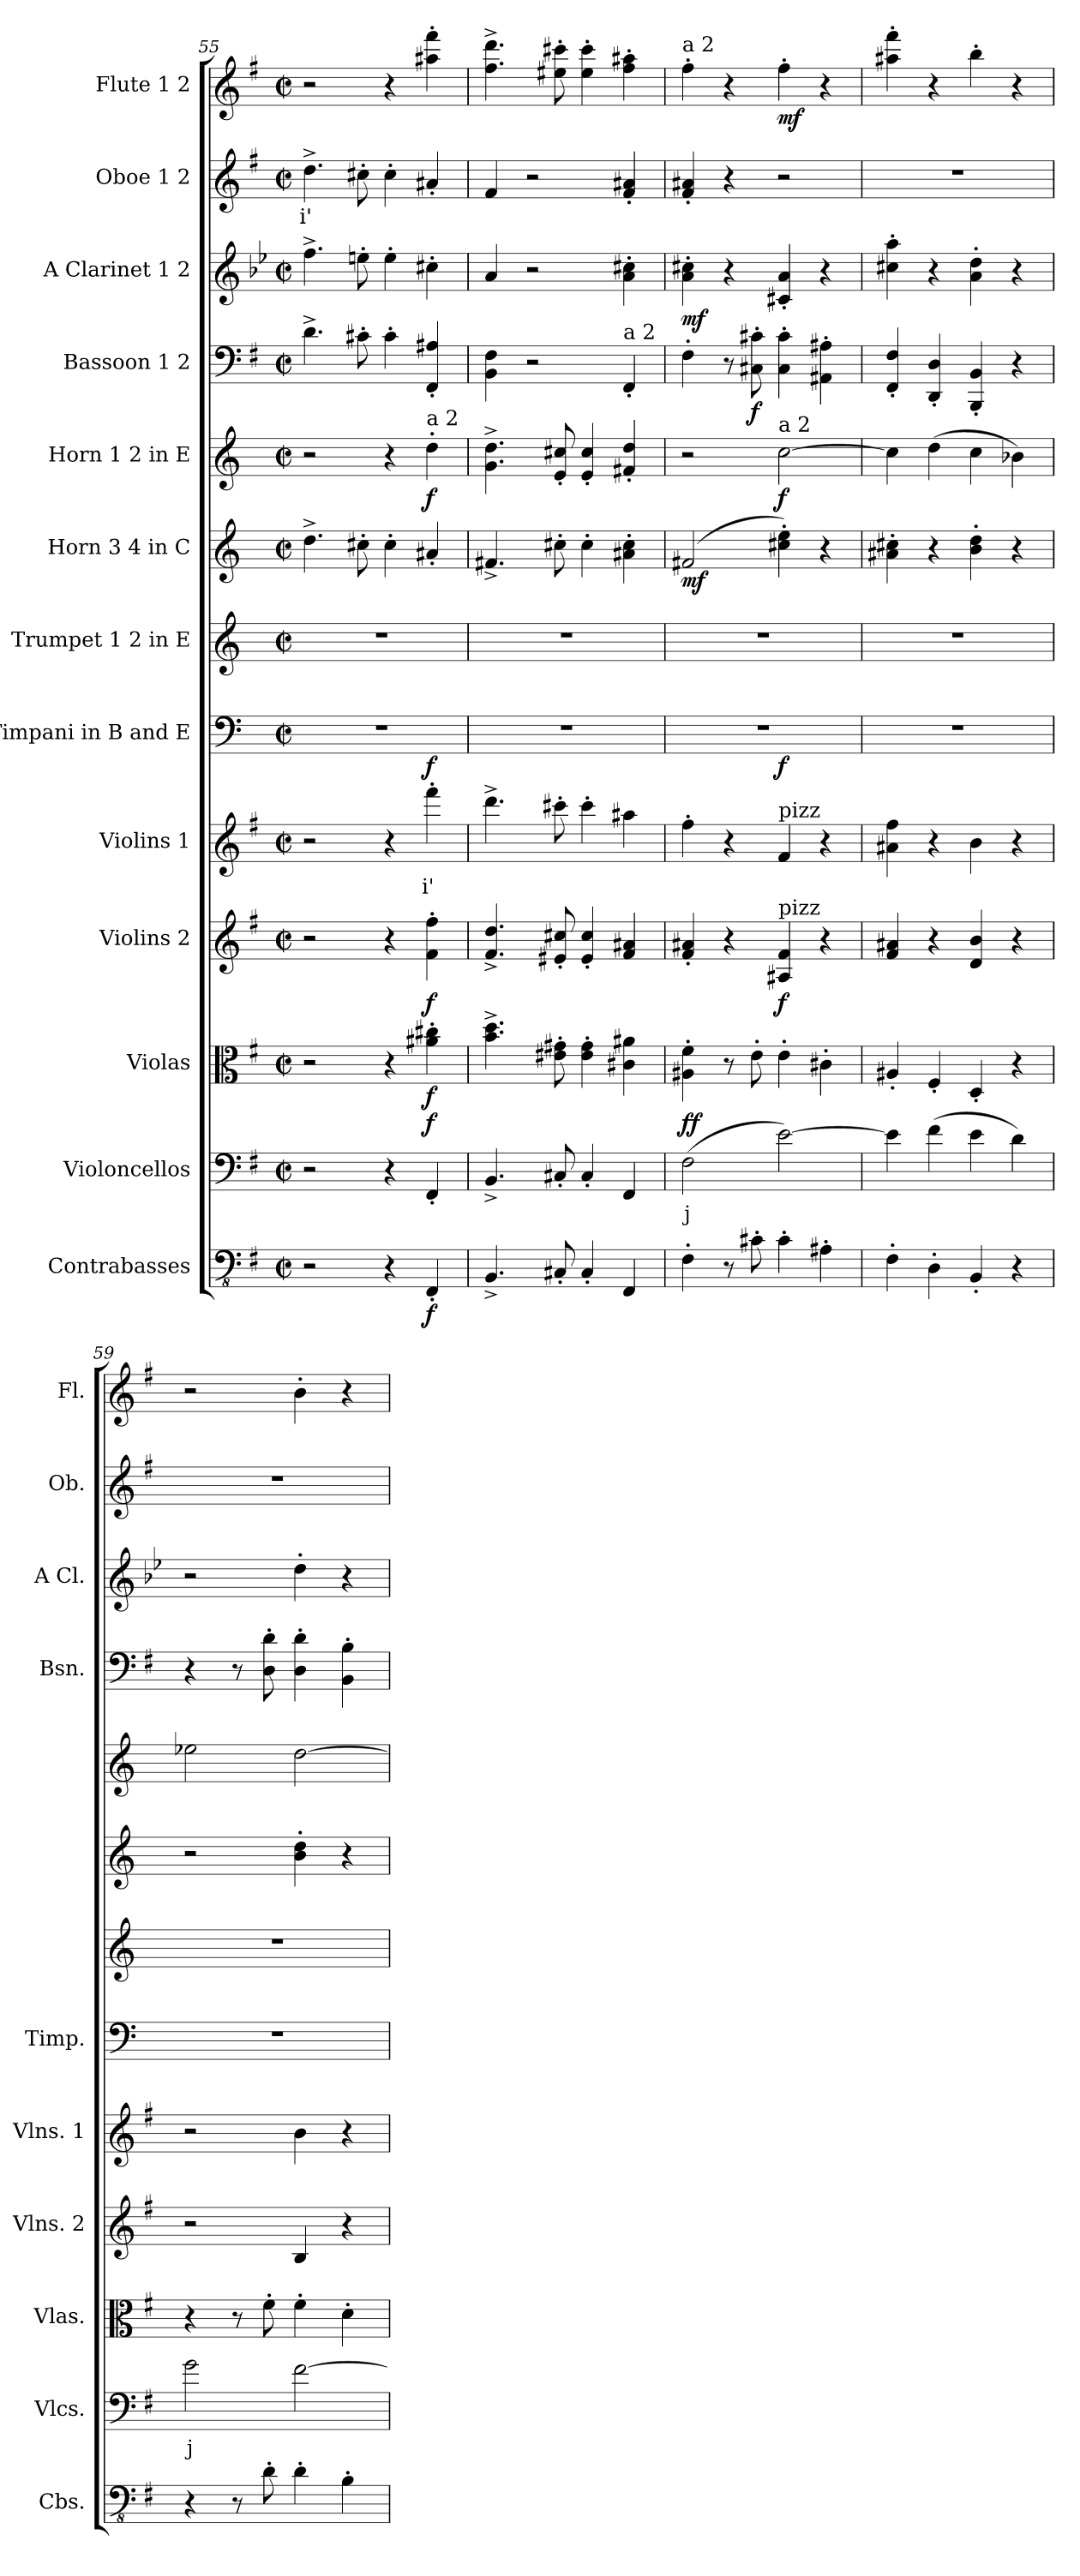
**kern	**dynam	**kern	**text	**dynam	**kern	**dynam	**kern	**dynam	**kern	**text	**dynam	**kern	**kern	**kern	**dynam	**kern	**dynam	**kern	**dynam	**kern	**dynam	**kern	**text	**kern	**dynam
*part13	*part13	*part12	*part12	*part12	*part11	*part11	*part10	*part10	*part9	*part9	*part9	*part8	*part7	*part6	*part6	*part5	*part5	*part4	*part4	*part3	*part3	*part2	*part2	*part1	*part1
*staff13	*staff13	*staff12	*staff12	*staff12	*staff11	*staff11	*staff10	*staff10	*staff9	*staff9	*staff9	*staff8	*staff7	*staff6	*staff6	*staff5	*staff5	*staff4	*staff4	*staff3	*staff3	*staff2	*staff2	*staff1	*staff1
*I"Contrabasses	*	*I"Violoncellos	*	*	*I"Violas	*	*I"Violins 2	*	*I"Violins 1	*	*	*I"Timpani in B and E	*I"Trumpet 1 2 in E	*I"Horn 3 4  in C	*	*I"Horn 1 2 in E	*	*I"Bassoon 1 2	*	*I"A Clarinet 1 2	*	*I"Oboe 1 2	*	*I"Flute 1 2	*
*I'Cbs.	*	*I'Vlcs.	*	*	*I'Vlas.	*	*I'Vlns. 2	*	*I'Vlns. 1	*	*	*I'Timp.	*	*	*	*	*	*I'Bsn.	*	*I'A Cl.	*	*I'Ob.	*	*I'Fl.	*
*clefFv4	*	*clefF4	*	*	*clefC3	*	*clefG2	*	*clefG2	*	*	*clefF4	*clefG2	*clefG2	*	*clefG2	*	*clefF4	*	*clefG2	*	*clefG2	*	*clefG2	*
*	*	*	*	*	*	*	*	*	*	*	*	*	*ITrd-2c-4	*ITrd7c12	*	*ITrd5c8	*	*	*	*ITrd2c3	*	*	*	*	*
*k[f#]	*	*k[f#]	*	*	*k[f#]	*	*k[f#]	*	*k[f#]	*	*	*k[]	*k[f#c#g#d#]	*k[]	*	*k[f#c#g#d#]	*	*k[f#]	*	*k[f#]	*	*k[f#]	*	*k[f#]	*
*M2/2	*	*M2/2	*	*	*M2/2	*	*M2/2	*	*M2/2	*	*	*M2/2	*M2/2	*M2/2	*	*M2/2	*	*M2/2	*	*M2/2	*	*M2/2	*	*M2/2	*
*met(c|)	*	*met(c|)	*	*	*met(c|)	*	*met(c|)	*	*met(c|)	*	*	*met(c|)	*met(c|)	*met(c|)	*	*met(c|)	*	*met(c|)	*	*met(c|)	*	*met(c|)	*	*met(c|)	*
=55	=55	=55	=55	=55	=55	=55	=55	=55	=55	=55	=55	=55	=55	=55	=55	=55	=55	=55	=55	=55	=55	=55	=55	=55	=55
!	!	!	!	!	!	!	!	!	!	!	!	!	!	!	!	!	!	!	!	!	!	!	!LO:LY:b:color=#FF0000	!	!
2r	.	2r	.	.	2r	.	2r	.	2r	.	.	1r	1r	4.d^\	.	2r	.	4.d^\	.	4.dd^\	.	4.dd^\	i'	2r	.
.	.	.	.	.	.	.	.	.	.	.	.	.	.	8c#X'\	.	.	.	8c#X'\	.	8cc#X'\	.	8cc#X'\	.	.	.
4r	.	4r	.	.	4r	.	4r	.	4r	.	.	.	.	4c#'\	.	4r	.	4c#'\	.	4cc#'\	.	4cc#'\	.	4r	.
!	!	!	!	!	!	!	!	!	!	!	!	!	!	!	!	!LO:TX:a:t=a 2	!	!	!	!	!	!	!	!	!
!	!LO:DY:b	!	!	!LO:DY:b	!	!LO:DY:b	!	!LO:DY:b	!	!LO:LY:b:color=#FF0000	!LO:DY:b	!	!	!	!	!	!LO:DY:b	!	!	!	!	!	!	!	!
4FFF#'/	f	4FF#'/	.	f	4a#X\' 4cc#X\'	f	4f#\' 4ff#\'	f	4fff#'\	i'	f	.	.	4A#X'/	.	4f#'\	f	4FF#/' 4A#X/'	.	4a#X'\	.	4a#X'/	.	4aa#X\' 4fff#\'	.
=56	=56	=56	=56	=56	=56	=56	=56	=56	=56	=56	=56	=56	=56	=56	=56	=56	=56	=56	=56	=56	=56	=56	=56	=56	=56
4.BBB^/	.	4.BB^/	.	.	4.b\^ 4.dd\^	.	4.f#/^ 4.dd/^	.	4.ddd^\	.	.	1r	1r	4.F#X^/	.	4.B\^ 4.f#\^	.	4BB\ 4F#\	.	4f#/	.	4f#/	.	4.ff#\^ 4.ddd\^	.
.	.	.	.	.	.	.	.	.	.	.	.	.	.	.	.	.	.	2r	.	2r	.	2r	.	.	.
8CC#X'/	.	8C#X'/	.	.	8e#X\' 8g#X\'	.	8e#X/' 8cc#X/'	.	8ccc#X'\	.	.	.	.	8c#X'\	.	8G#/' 8e#X/'	.	.	.	.	.	.	.	8ee#X\' 8ccc#X\'	.
4CC#'/	.	4C#'/	.	.	4e#\' 4g#\'	.	4e#/' 4cc#/'	.	4ccc#'\	.	.	.	.	4c#'\	.	4G#/' 4e#/'	.	.	.	.	.	.	.	4ee#\' 4ccc#\'	.
!	!	!	!	!	!	!	!	!	!	!	!	!	!	!	!	!	!	!LO:TX:a:t=a 2	!	!	!	!	!	!	!
4FFF#/	.	4FF#/	.	.	4c#X\ 4a#X\	.	4f#/ 4a#X/	.	4aa#X\	.	.	.	.	4A#X\' 4c#\'	.	4A#X/' 4f#/'	.	4FF#'/	.	4f#\' 4a#X\'	.	4f#/' 4a#X/'	.	4ff#\' 4aa#X\'	.
=57	=57	=57	=57	=57	=57	=57	=57	=57	=57	=57	=57	=57	=57	=57	=57	=57	=57	=57	=57	=57	=57	=57	=57	=57	=57
!	!	!	!	!	!	!	!	!	!	!	!	!	!	!	!	!	!	!	!	!	!	!	!	!LO:TX:a:t=a 2	!
!	!	!	!LO:LY:b:color=#FF0000	!LO:DY:b	!	!	!	!	!	!	!	!	!	!	!LO:DY:b	!	!	!	!	!	!LO:DY:b	!	!	!	!
4FF#'\	.	(>2F#\	j	ff	4A#X\' 4f#\'	.	4f#/' 4a#X/'	.	4ff#'\	.	.	1r	1r	(>2F#X/	mf	2r	.	4F#'\	.	4f#\' 4a#X\'	mf	4f#/' 4a#X/'	.	4ff#'\	.
8r	.	.	.	.	8r	.	4r	.	4r	.	.	.	.	.	.	.	.	8r	.	4r	.	4r	.	4r	.
!	!	!	!	!	!	!	!	!	!	!	!	!	!	!	!	!	!	!	!LO:DY:b	!	!	!	!	!	!
8C#X'\	.	.	.	.	8e'\	.	.	.	.	.	.	.	.	.	.	.	.	8C#X\' 8c#X\'	f	.	.	.	.	.	.
!	!	!	!	!	!	!	!	!	!	!	!	!	!	!	!	!LO:TX:a:t=a 2	!	!	!	!	!	!	!	!	!
!	!	!	!	!	!	!	!	!	!LO:TX:a:t=pizz	!	!	!	!	!	!	!	!	!	!	!	!	!	!	!	!
!	!	!	!	!	!	!	!LO:TX:a:t=pizz	!	!	!	!	!	!	!	!	!	!	!	!	!	!	!	!	!	!
!	!	!	!	!	!	!	!	!LO:DY:b	!	!	!LO:DY:b	!	!	!	!	!	!LO:DY:b	!	!	!	!	!	!	!	!LO:DY:b
4C#'\	.	[2e\)	.	.	4e'\	.	4A#X/ 4f#/	f	4f#/	.	f	.	.	4c#X\' 4e\')	.	[2e\	f	4C#\' 4c#\'	.	4A#X/' 4f#/'	.	2r	.	4ff#'\	mf
4AA#X'\	.	.	.	.	4c#X'\	.	4r	.	4r	.	.	.	.	4r	.	.	.	4AA#X\' 4A#X\'	.	4r	.	.	.	4r	.
=58	=58	=58	=58	=58	=58	=58	=58	=58	=58	=58	=58	=58	=58	=58	=58	=58	=58	=58	=58	=58	=58	=58	=58	=58	=58
4FF#'\	.	4e\]	.	.	4A#X'/	.	4f#/ 4a#X/	.	4a#X\ 4ff#\	.	.	1r	1r	4A#X\' 4c#X\'	.	4e\]	.	4FF#/' 4F#/'	.	4a#X\' 4ff#\'	.	1r	.	4aa#X\' 4fff#\'	.
4DD'\	.	(>4f#\	.	.	4F#'/	.	4r	.	4r	.	.	.	.	4r	.	(>4f#\	.	4DD/' 4D/'	.	4r	.	.	.	4r	.
4BBB'/	.	4e\	.	.	4D'/	.	4d/ 4b/	.	4b\	.	.	.	.	4B\' 4d\'	.	4e\	.	4BBB/' 4BB/'	.	4f#\' 4b\'	.	.	.	4bb'\	.
4r	.	4d\)	.	.	4r	.	4r	.	4r	.	.	.	.	4r	.	4dn\)	.	4r	.	4r	.	.	.	4r	.
=59	=59	=59	=59	=59	=59	=59	=59	=59	=59	=59	=59	=59	=59	=59	=59	=59	=59	=59	=59	=59	=59	=59	=59	=59	=59
!	!	!	!LO:LY:b:color=#FF0000	!	!	!	!	!	!	!	!	!	!	!	!	!	!	!	!	!	!	!	!	!	!
4r	.	2g\	j	.	4r	.	2r	.	2r	.	.	1r	1r	2r	.	2gn\	.	4r	.	2r	.	1r	.	2r	.
8r	.	.	.	.	8r	.	.	.	.	.	.	.	.	.	.	.	.	8r	.	.	.	.	.	.	.
8D'\	.	.	.	.	8f#'\	.	.	.	.	.	.	.	.	.	.	.	.	8D\' 8d\'	.	.	.	.	.	.	.
4D'\	.	[2f#\	.	.	4f#'\	.	4B/	.	4b\	.	.	.	.	4B\' 4d\'	.	[2f#\	.	4D\' 4d\'	.	4b'\	.	.	.	4b'\	.
4BB'\	.	.	.	.	4d'\	.	4r	.	4r	.	.	.	.	4r	.	.	.	4BB\' 4B\'	.	4r	.	.	.	4r	.
=	=	=	=	=	=	=	=	=	=	=	=	=	=	=	=	=	=	=	=	=	=	=	=	=	=
*-	*-	*-	*-	*-	*-	*-	*-	*-	*-	*-	*-	*-	*-	*-	*-	*-	*-	*-	*-	*-	*-	*-	*-	*-	*-
